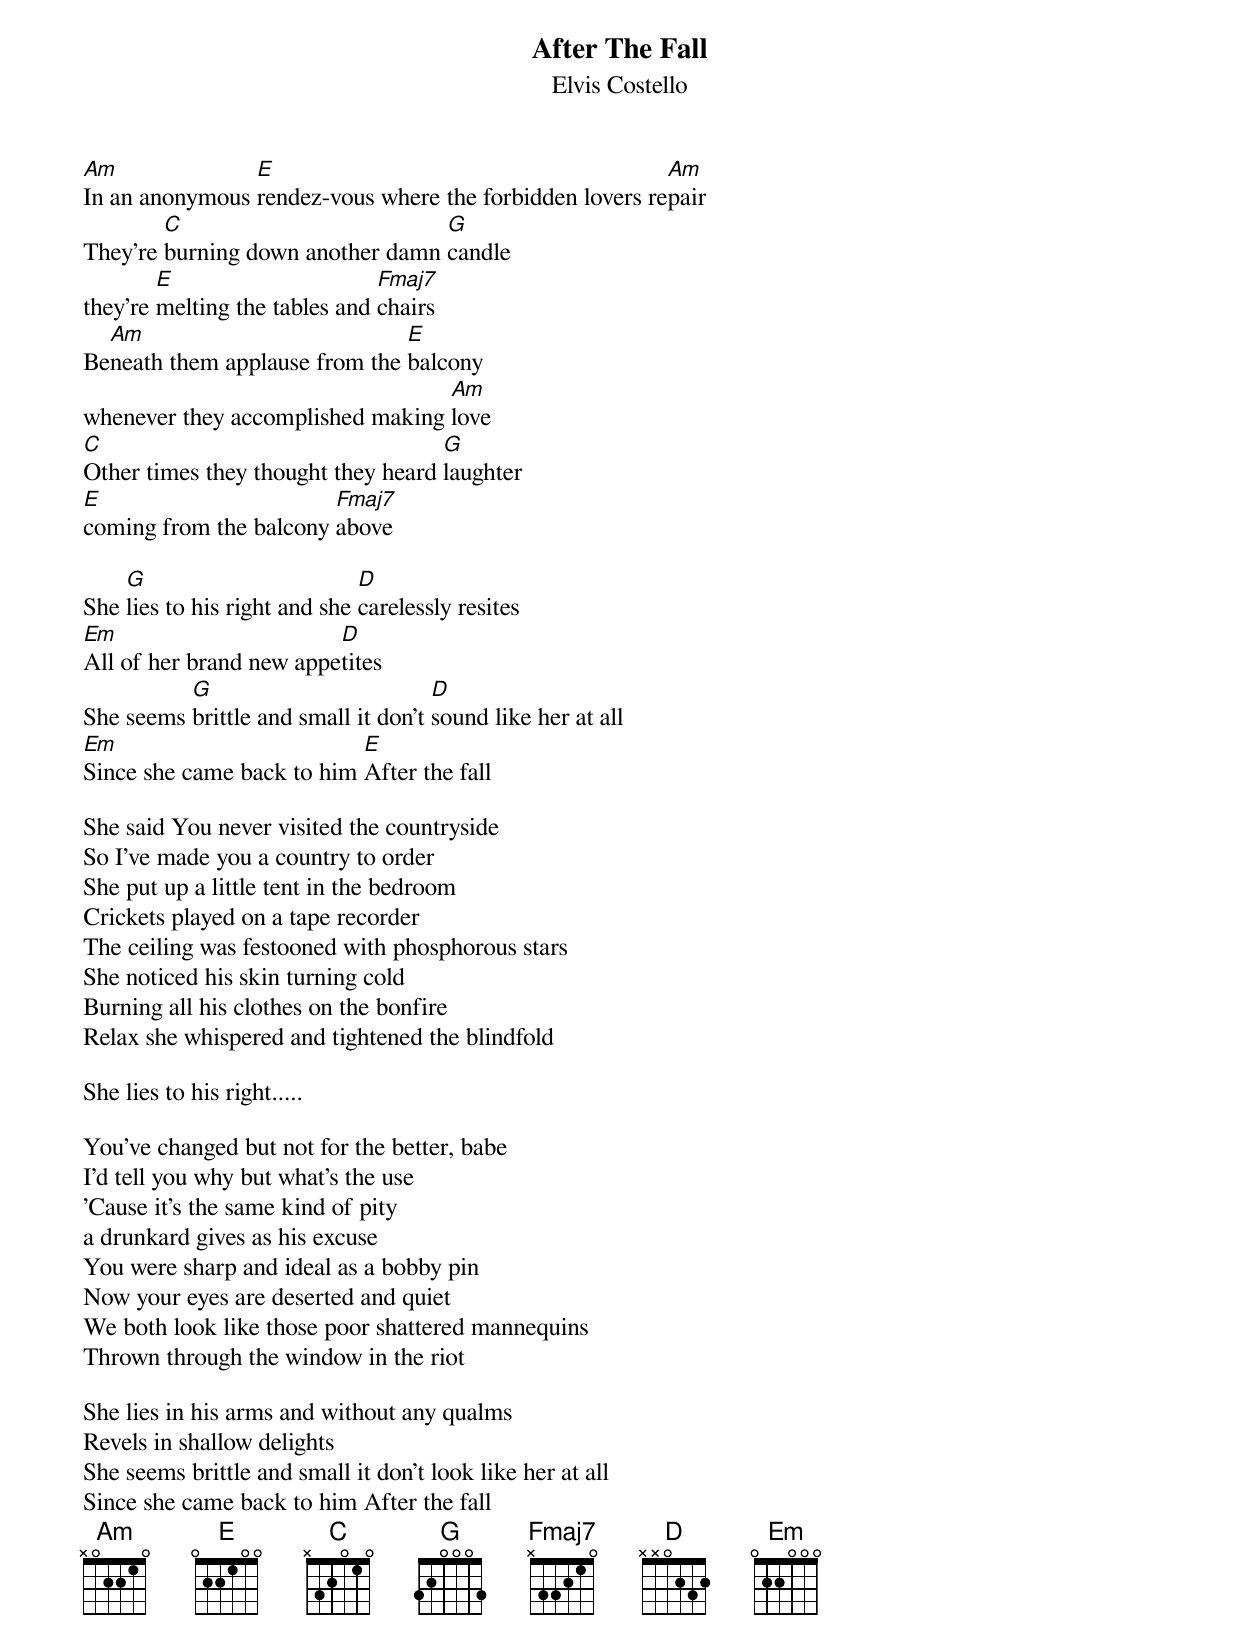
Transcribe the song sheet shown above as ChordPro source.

{t:After The Fall}
{st:Elvis Costello}

[Am]In an anonymous [E]rendez-vous where the forbidden lovers re[Am]pair
They're [C]burning down another damn [G]candle
they're [E]melting the tables and [Fmaj7]chairs
Be[Am]neath them applause from the [E]balcony
whenever they accomplished making [Am]love
[C]Other times they thought they heard [G]laughter
[E]coming from the balcony [Fmaj7]above

She [G]lies to his right and she [D]carelessly resites
[Em]All of her brand new appe[D]tites
She seems [G]brittle and small it don't [D]sound like her at all
[Em]Since she came back to him [E]After the fall

She said You never visited the countryside
So I've made you a country to order
She put up a little tent in the bedroom
Crickets played on a tape recorder
The ceiling was festooned with phosphorous stars
She noticed his skin turning cold
Burning all his clothes on the bonfire
Relax she whispered and tightened the blindfold

She lies to his right.....

You've changed but not for the better, babe
I'd tell you why but what's the use
'Cause it's the same kind of pity
a drunkard gives as his excuse
You were sharp and ideal as a bobby pin
Now your eyes are deserted and quiet
We both look like those poor shattered mannequins
Thrown through the window in the riot

She lies in his arms and without any qualms
Revels in shallow delights
She seems brittle and small it don't look like her at all
Since she came back to him After the fall
